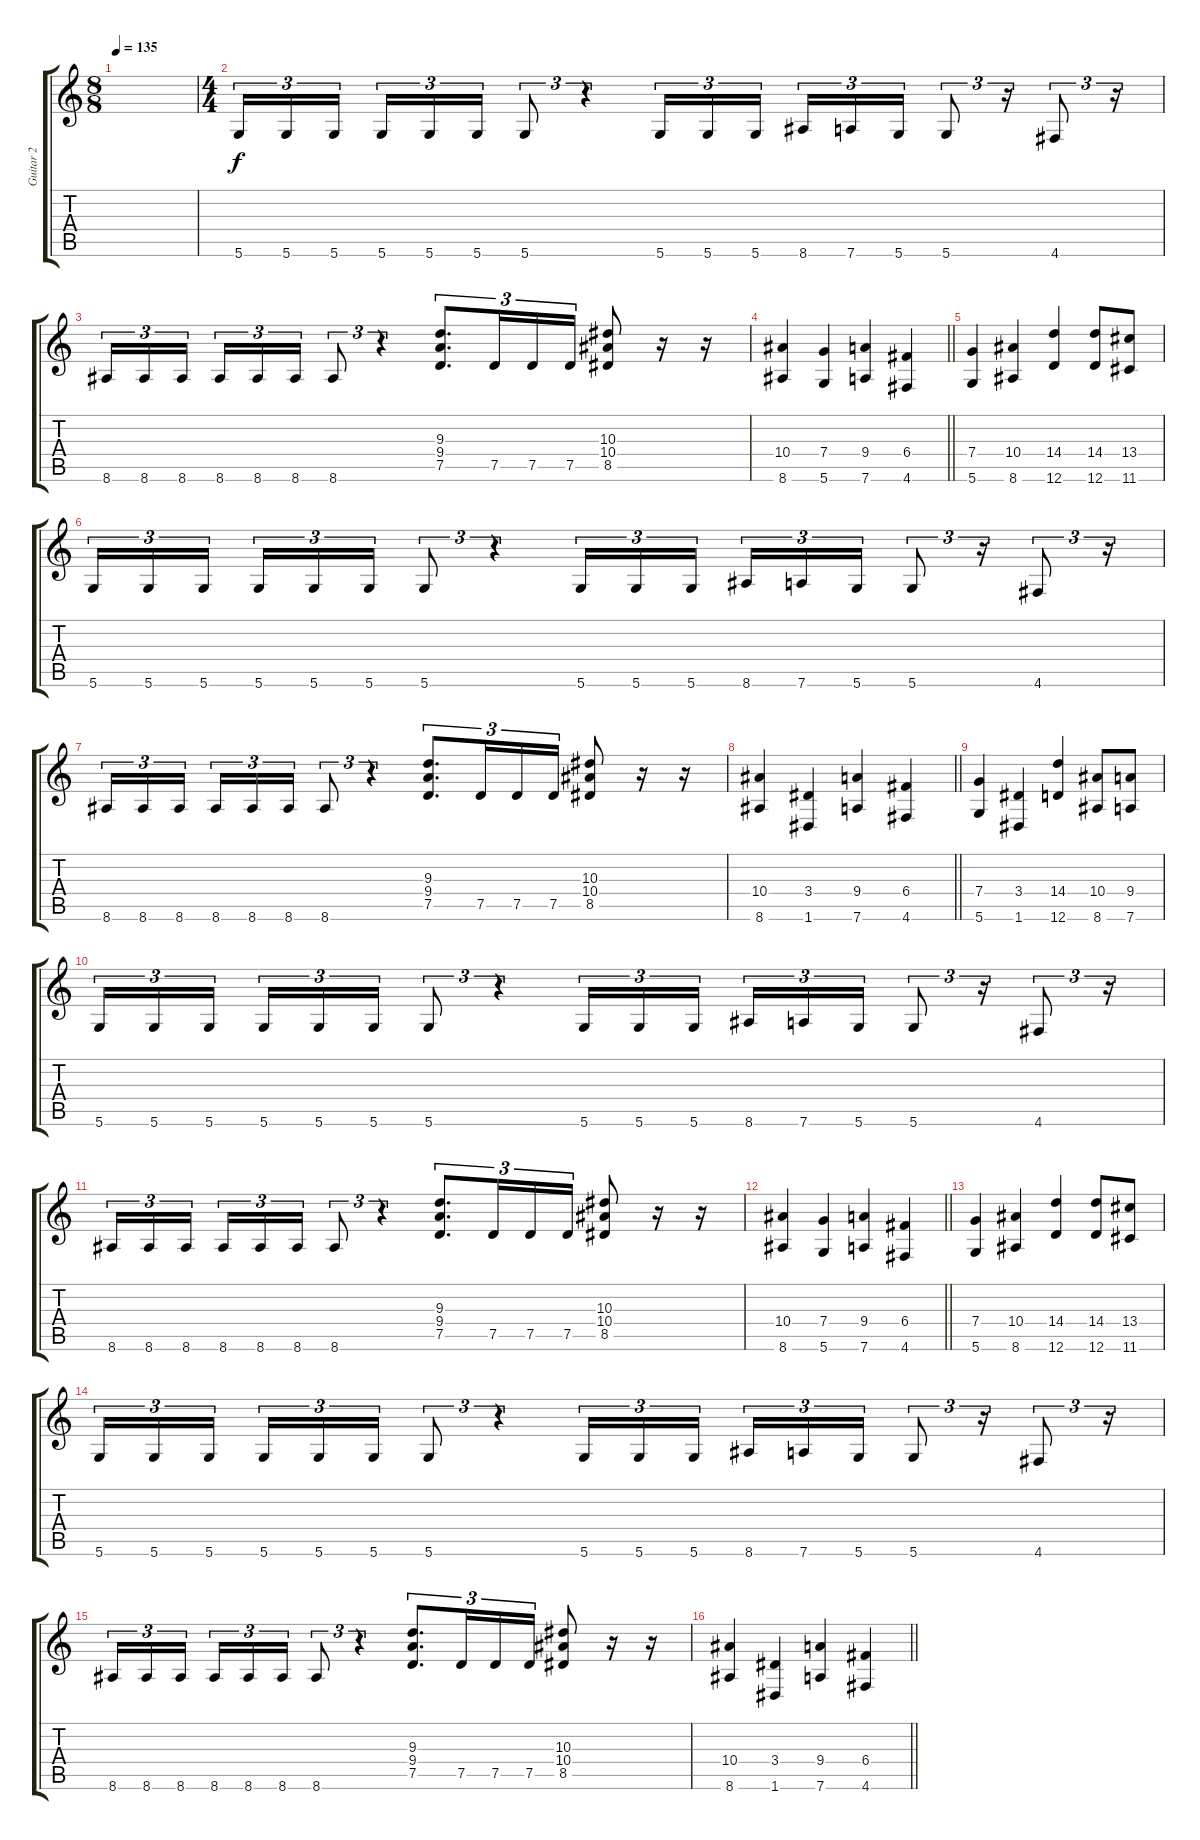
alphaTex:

\track ("Guitar 2" "Guitar 2") {instrument distortionguitar}
\staff {score tabs}
\tuning (D4 A3 F3 C3 G2 D2) {hide}
\ts (8 8)
\tempo 135
\clef g2
\ks c
|
\ts (4 4)
5.6.16{tu (3 2)} 5.6.16{tu (3 2)} 5.6.16{tu (3 2) beam splitsecondary} 5.6.16{tu (3 2)} 5.6.16{tu (3 2)} 5.6.16{tu (3 2)} 5.6.8{tu (3 2)} r.4{tu (3 2)} 5.6.16{tu (3 2)} 5.6.16{tu (3 2)} 5.6.16{tu (3 2) beam splitsecondary} 8.6.16{tu (3 2)} 7.6.16{tu (3 2)} 5.6.16{tu (3 2)} 5.6.8{tu (3 2)} r.16{tu (3 2)} 4.6.8{tu (3 2)} r.16{tu (3 2)} |
8.6.16{tu (3 2)} 8.6.16{tu (3 2)} 8.6.16{tu (3 2) beam splitsecondary} 8.6.16{tu (3 2)} 8.6.16{tu (3 2)} 8.6.16{tu (3 2)} 8.6.8{tu (3 2)} r.4{tu (3 2)} (9.3 9.4 7.5).8{d tu (3 2)} 7.5.16{tu (3 2)} 7.5.16{tu (3 2)} 7.5.16{tu (3 2)} (10.3 10.4 8.5).8 r.16 r.16 |
\barLineRight lightlight
(10.4 8.6).4 (7.4 5.6).4 (9.4 7.6).4 (6.4 4.6).4 |
(7.4 5.6).4 (10.4 8.6).4 (14.4 12.6).4 (14.4 12.6).8 (13.4 11.6).8 |
5.6.16{tu (3 2)} 5.6.16{tu (3 2)} 5.6.16{tu (3 2) beam splitsecondary} 5.6.16{tu (3 2)} 5.6.16{tu (3 2)} 5.6.16{tu (3 2)} 5.6.8{tu (3 2)} r.4{tu (3 2)} 5.6.16{tu (3 2)} 5.6.16{tu (3 2)} 5.6.16{tu (3 2) beam splitsecondary} 8.6.16{tu (3 2)} 7.6.16{tu (3 2)} 5.6.16{tu (3 2)} 5.6.8{tu (3 2)} r.16{tu (3 2)} 4.6.8{tu (3 2)} r.16{tu (3 2)} |
8.6.16{tu (3 2)} 8.6.16{tu (3 2)} 8.6.16{tu (3 2) beam splitsecondary} 8.6.16{tu (3 2)} 8.6.16{tu (3 2)} 8.6.16{tu (3 2)} 8.6.8{tu (3 2)} r.4{tu (3 2)} (9.3 9.4 7.5).8{d tu (3 2)} 7.5.16{tu (3 2)} 7.5.16{tu (3 2)} 7.5.16{tu (3 2)} (10.3 10.4 8.5).8 r.16 r.16 |
\barLineRight lightlight
(10.4 8.6).4 (3.4 1.6).4 (9.4 7.6).4 (6.4 4.6).4 |
(7.4 5.6).4 (3.4 1.6).4 (14.4 12.6).4 (10.4 8.6).8 (9.4 7.6).8 |
5.6.16{tu (3 2)} 5.6.16{tu (3 2)} 5.6.16{tu (3 2) beam splitsecondary} 5.6.16{tu (3 2)} 5.6.16{tu (3 2)} 5.6.16{tu (3 2)} 5.6.8{tu (3 2)} r.4{tu (3 2)} 5.6.16{tu (3 2)} 5.6.16{tu (3 2)} 5.6.16{tu (3 2) beam splitsecondary} 8.6.16{tu (3 2)} 7.6.16{tu (3 2)} 5.6.16{tu (3 2)} 5.6.8{tu (3 2)} r.16{tu (3 2)} 4.6.8{tu (3 2)} r.16{tu (3 2)} |
8.6.16{tu (3 2)} 8.6.16{tu (3 2)} 8.6.16{tu (3 2) beam splitsecondary} 8.6.16{tu (3 2)} 8.6.16{tu (3 2)} 8.6.16{tu (3 2)} 8.6.8{tu (3 2)} r.4{tu (3 2)} (9.3 9.4 7.5).8{d tu (3 2)} 7.5.16{tu (3 2)} 7.5.16{tu (3 2)} 7.5.16{tu (3 2)} (10.3 10.4 8.5).8 r.16 r.16 |
\barLineRight lightlight
(10.4 8.6).4 (7.4 5.6).4 (9.4 7.6).4 (6.4 4.6).4 |
(7.4 5.6).4 (10.4 8.6).4 (14.4 12.6).4 (14.4 12.6).8 (13.4 11.6).8 |
5.6.16{tu (3 2)} 5.6.16{tu (3 2)} 5.6.16{tu (3 2) beam splitsecondary} 5.6.16{tu (3 2)} 5.6.16{tu (3 2)} 5.6.16{tu (3 2)} 5.6.8{tu (3 2)} r.4{tu (3 2)} 5.6.16{tu (3 2)} 5.6.16{tu (3 2)} 5.6.16{tu (3 2) beam splitsecondary} 8.6.16{tu (3 2)} 7.6.16{tu (3 2)} 5.6.16{tu (3 2)} 5.6.8{tu (3 2)} r.16{tu (3 2)} 4.6.8{tu (3 2)} r.16{tu (3 2)} |
8.6.16{tu (3 2)} 8.6.16{tu (3 2)} 8.6.16{tu (3 2) beam splitsecondary} 8.6.16{tu (3 2)} 8.6.16{tu (3 2)} 8.6.16{tu (3 2)} 8.6.8{tu (3 2)} r.4{tu (3 2)} (9.3 9.4 7.5).8{d tu (3 2)} 7.5.16{tu (3 2)} 7.5.16{tu (3 2)} 7.5.16{tu (3 2)} (10.3 10.4 8.5).8 r.16 r.16 |
\barLineRight lightlight
(10.4 8.6).4 (3.4 1.6).4 (9.4 7.6).4 (6.4 4.6).4
